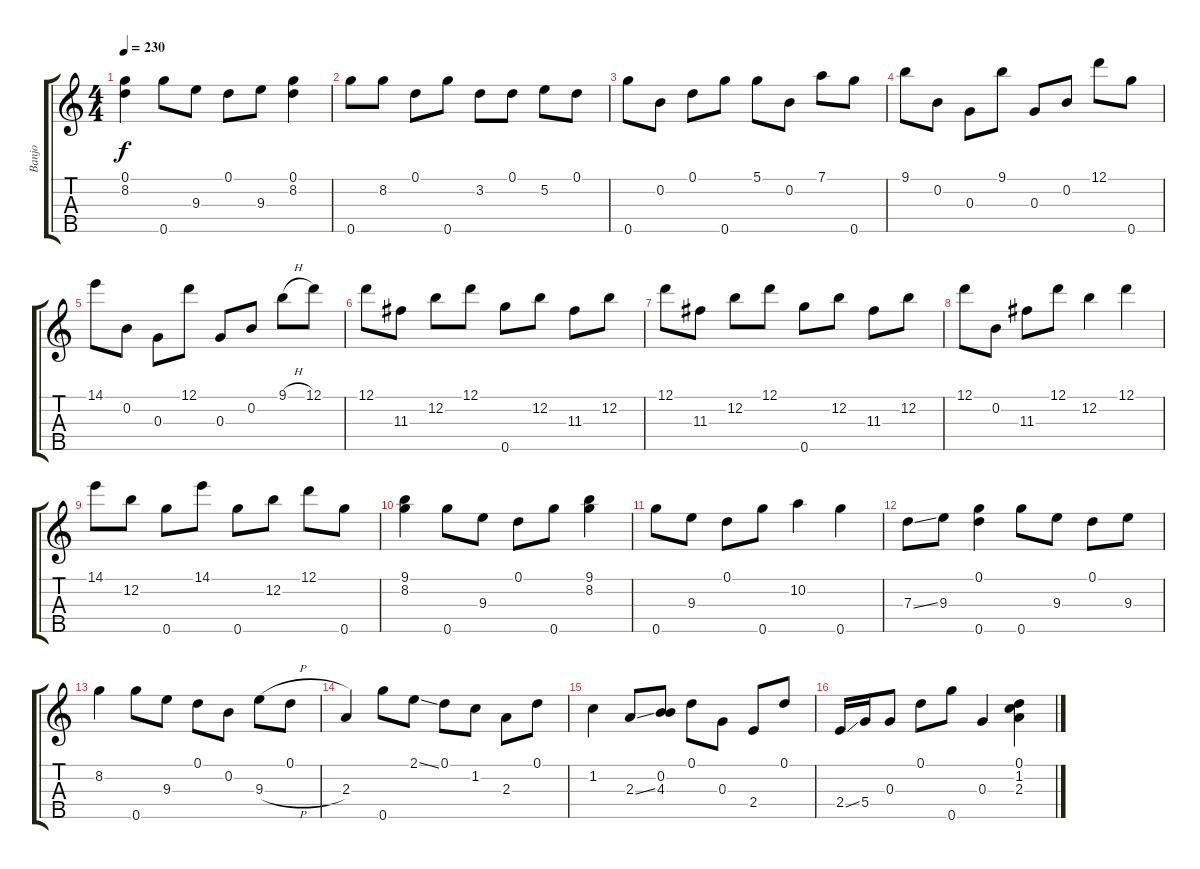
\track ("Banjo" "Banjo") {instrument banjo}
\staff {score tabs}
\tuning (D4 B3 G3 D3 G4) {hide}
\displaytranspose 12
\ts (4 4)
\tempo 230
\clef g2
\ks c
(0.1 8.2).4{dy f} 0.5.8 9.3.8 0.1.8 9.3.8 (0.1 8.2).4 |
0.5.8 8.2.8 0.1.8 0.5.8 3.2.8 0.1.8 5.2.8 0.1.8 |
0.5.8 0.2.8 0.1.8 0.5.8 5.1.8 0.2.8 7.1.8 0.5.8 |
9.1.8 0.2.8 0.3.8 9.1.8 0.3.8 0.2.8 12.1.8 0.5.8 |
14.1.8 0.2.8 0.3.8 12.1.8 0.3.8 0.2.8 9.1{h}.8 12.1.8 |
12.1.8 11.3.8 12.2.8 12.1.8 0.5.8 12.2.8 11.3.8 12.2.8 |
12.1.8 11.3.8 12.2.8 12.1.8 0.5.8 12.2.8 11.3.8 12.2.8 |
12.1.8 0.2.8 11.3.8 12.1.8 12.2.4 12.1.4 |
14.1.8 12.2.8 0.5.8 14.1.8 0.5.8 12.2.8 12.1.8 0.5.8 |
(9.1 8.2).4 0.5.8 9.3.8 0.1.8 0.5.8 (9.1 8.2).4 |
0.5.8 9.3.8 0.1.8 0.5.8 10.2.4 0.5.4 |
7.3{ss}.8 9.3.8 (0.1 0.5).4 0.5.8 9.3.8 0.1.8 9.3.8 |
8.2.4 0.5.8 9.3.8 0.1.8 0.2.8 9.3{h}.8 0.1.8 |
2.3.4 0.5.8 2.1{ss}.8 0.1.8 1.2.8 2.3.8 0.1.8 |
1.2.4 2.3{ss}.8 (0.2 4.3).8 0.1.8 0.3.8 2.4.8 0.1.8 |
2.4{ss}.16 5.4.16 0.3.8 0.1.8 0.5.8 0.3.4 (0.1 1.2 2.3).4
